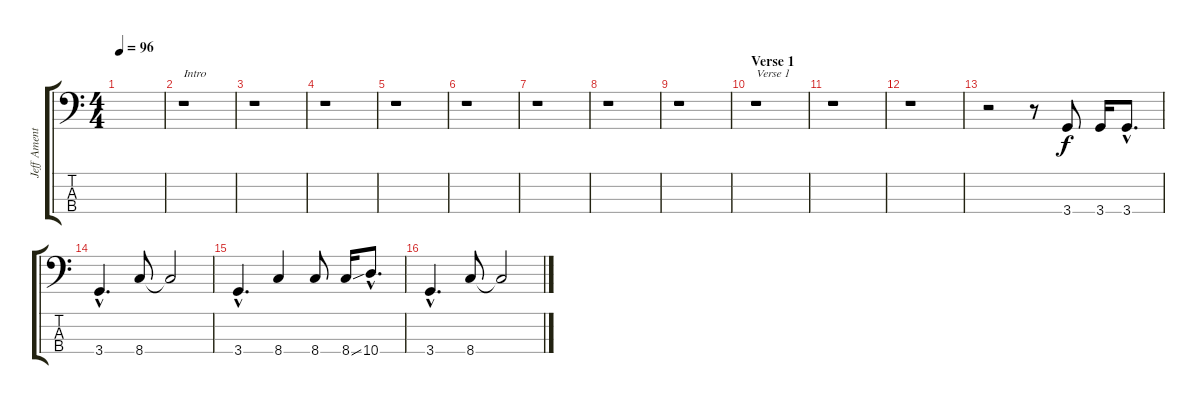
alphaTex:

\track ("Jeff Ament" "Jeff Ament") {instrument fretlessbass}
\staff {score tabs}
\tuning (G2 D2 A1 E1) {hide}
\ts (4 4)
\tempo 96
\clef f4
\ks c
|
r.1{txt "Intro"} |
r.1 |
r.1 |
r.1 |
r.1 |
r.1 |
r.1 |
r.1 |
\section ("" "Verse 1")
r.1{txt "Verse 1"} |
r.1 |
r.1 |
r.2 r.8 3.4.8 3.4.16 3.4{hac}.8{d} |
3.4{hac}.4{d} 8.4.8 8.4{t}.2 |
3.4{hac}.4{d} 8.4.4 8.4.8 8.4{ss}.16 10.4{hac}.8{d} |
3.4{hac}.4{d} 8.4.8 8.4{t}.2
